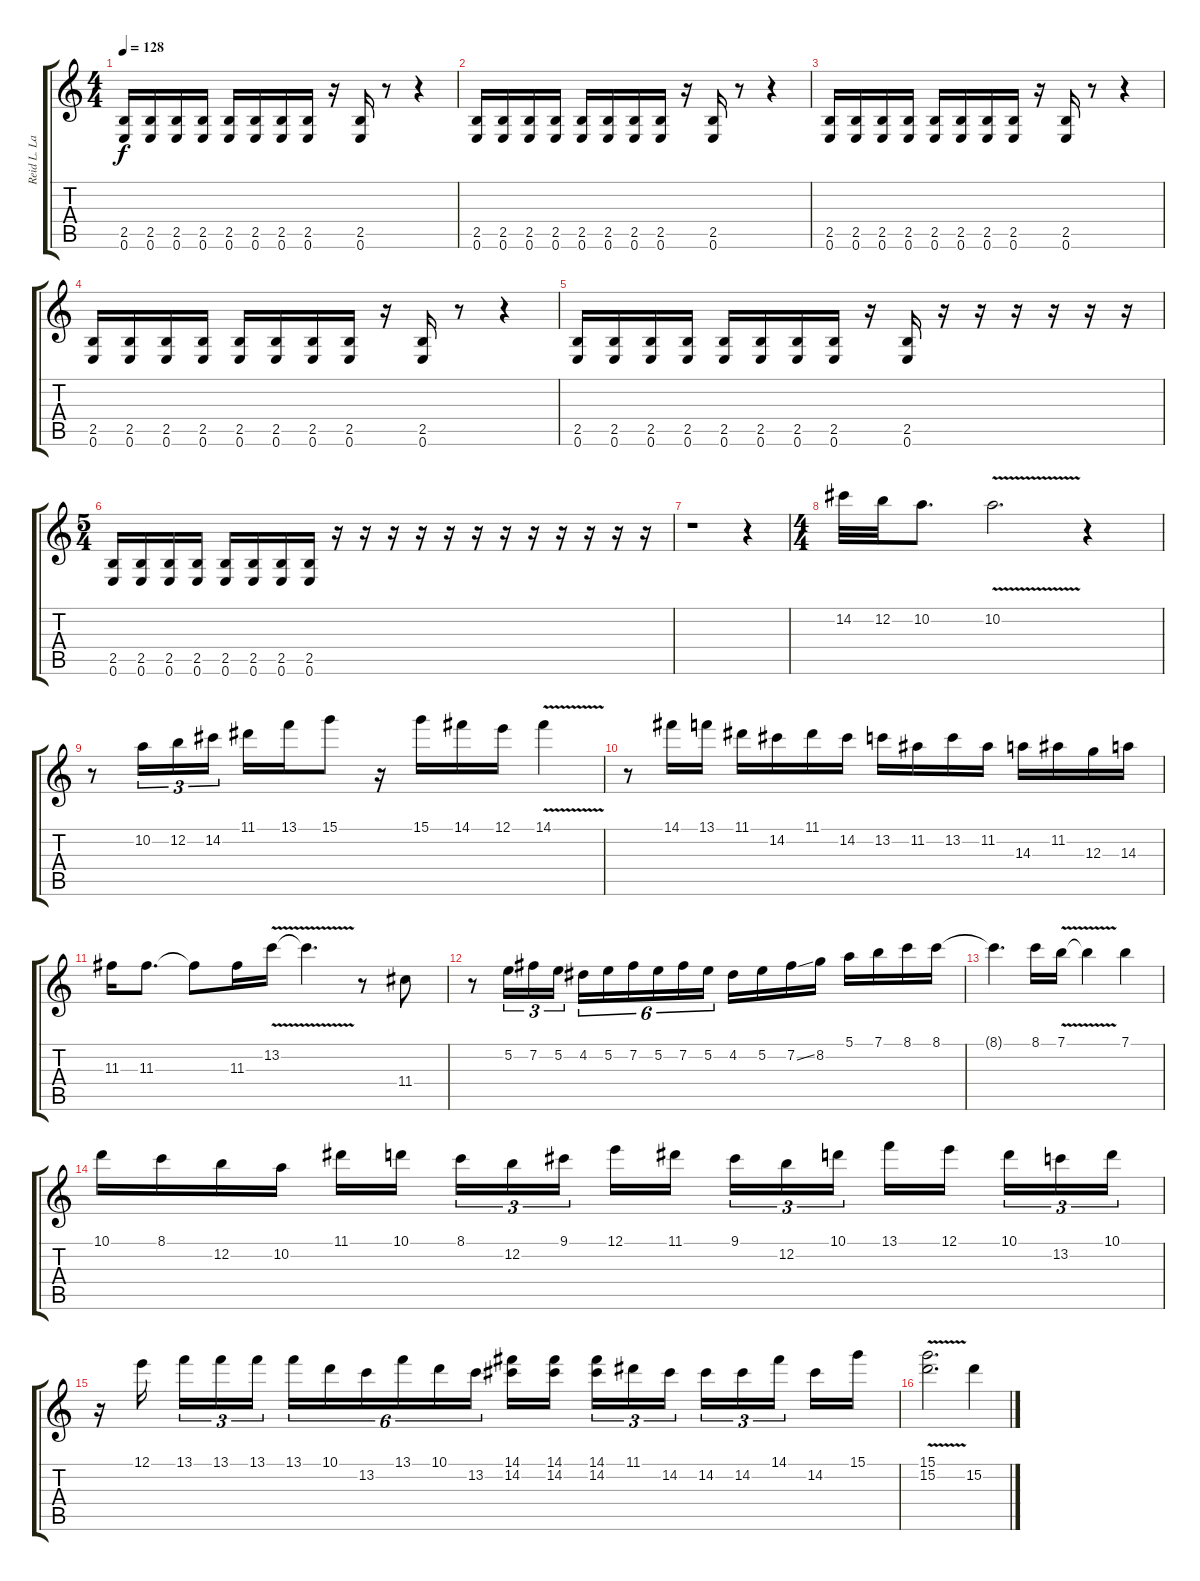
\track ("Reid L. Lalonde" "Reid L. La") {instrument overdrivenguitar}
\staff {score tabs}
\tuning (E4 B3 G3 D3 A2 E2) {hide}
\ts (4 4)
\tempo 128
\clef g2
\ks c
(2.5 0.6).16{dy f} (2.5 0.6).16 (2.5 0.6).16 (2.5 0.6).16 (2.5 0.6).16 (2.5 0.6).16 (2.5 0.6).16 (2.5 0.6).16 r.16 (2.5 0.6).16 r.8 r.4 |
(2.5 0.6).16 (2.5 0.6).16 (2.5 0.6).16 (2.5 0.6).16 (2.5 0.6).16 (2.5 0.6).16 (2.5 0.6).16 (2.5 0.6).16 r.16 (2.5 0.6).16 r.8 r.4 |
(2.5 0.6).16 (2.5 0.6).16 (2.5 0.6).16 (2.5 0.6).16 (2.5 0.6).16 (2.5 0.6).16 (2.5 0.6).16 (2.5 0.6).16 r.16 (2.5 0.6).16 r.8 r.4 |
(2.5 0.6).16 (2.5 0.6).16 (2.5 0.6).16 (2.5 0.6).16 (2.5 0.6).16 (2.5 0.6).16 (2.5 0.6).16 (2.5 0.6).16 r.16 (2.5 0.6).16 r.8 r.4 |
(2.5 0.6).16 (2.5 0.6).16 (2.5 0.6).16 (2.5 0.6).16 (2.5 0.6).16 (2.5 0.6).16 (2.5 0.6).16 (2.5 0.6).16 r.16 (2.5 0.6).16 r.16 r.16 r.16 r.16 r.16 r.16 |
\ts (5 4)
(2.5 0.6).16 (2.5 0.6).16 (2.5 0.6).16 (2.5 0.6).16 (2.5 0.6).16 (2.5 0.6).16 (2.5 0.6).16 (2.5 0.6).16 r.16 r.16 r.16 r.16 r.16 r.16 r.16 r.16 r.16 r.16 r.16 r.16 |
r.1 r.4 |
\ts (4 4)
14.2.32 12.2.32 10.2.8{d} 10.2{v}.2{d} r.4 |
r.8 10.2.16{tu (3 2)} 12.2.16{tu (3 2)} 14.2.16{tu (3 2)} 11.1.16 13.1.16 15.1.8 r.16 15.1.16 14.1.16 12.1.16 14.1{v}.4 |
r.8 14.1.16 13.1.16 11.1.16 14.2.16 11.1.16 14.2.16 13.2.16 11.2.16 13.2.16 11.2.16 14.3.16 11.2.16 12.3.16 14.3.16 |
11.3.16 11.3.8{d} 11.3{t}.8 11.3.16 13.2{v}.16 13.2{v t}.4{d} r.8 11.4.8 |
r.8 5.2.16{tu (3 2)} 7.2.16{tu (3 2)} 5.2.16{tu (3 2)} 4.2.16{tu (6 4)} 5.2.16{tu (6 4)} 7.2.16{tu (6 4)} 5.2.16{tu (6 4)} 7.2.16{tu (6 4)} 5.2.16{tu (6 4)} 4.2.16 5.2.16 7.2{ss}.16 8.2.16 5.1.16 7.1.16 8.1.16 8.1.16 |
8.1{t}.4{d} 8.1.16 7.1{v}.16 7.1{v t}.4 7.1.4 |
10.1.16 8.1.16 12.2.16 10.2.16 11.1.16 10.1.16 8.1.16{tu (3 2)} 12.2.16{tu (3 2)} 9.1.16{tu (3 2)} 12.1.16 11.1.16 9.1.16{tu (3 2)} 12.2.16{tu (3 2)} 10.1.16{tu (3 2)} 13.1.16 12.1.16 10.1.16{tu (3 2)} 13.2.16{tu (3 2)} 10.1.16{tu (3 2)} |
r.16 12.1.16 13.1.16{tu (3 2)} 13.1.16{tu (3 2)} 13.1.16{tu (3 2)} 13.1.16{tu (6 4)} 10.1.16{tu (6 4)} 13.2.16{tu (6 4)} 13.1.16{tu (6 4)} 10.1.16{tu (6 4)} 13.2.16{tu (6 4)} (14.1 14.2).16 (14.1 14.2).16 (14.1 14.2).16{tu (3 2)} 11.1.16{tu (3 2)} 14.2.16{tu (3 2)} 14.2.16{tu (3 2)} 14.2.16{tu (3 2)} 14.1.16{tu (3 2)} 14.2.16 15.1.16 |
(15.1{v} 15.2{v}).2{d} 15.2{ss}.4
